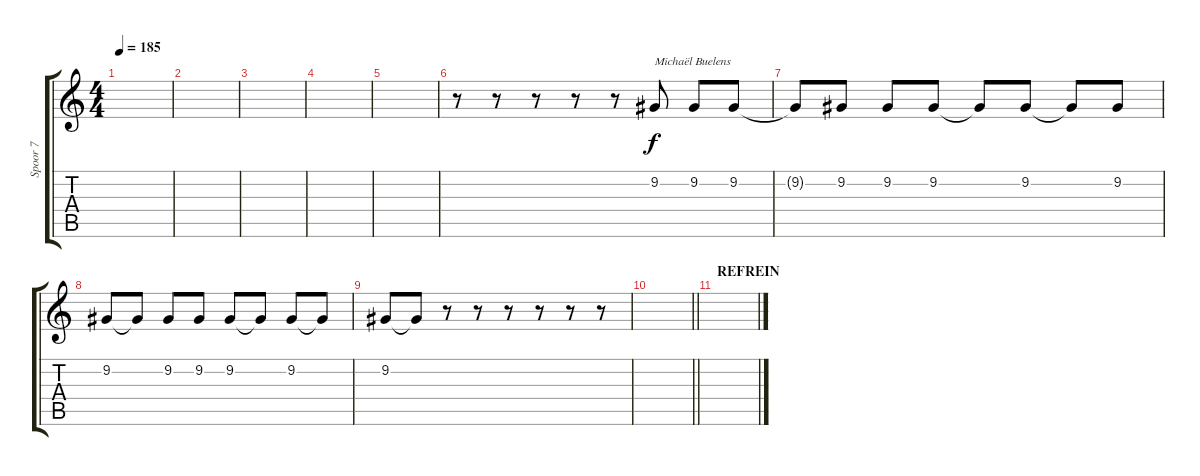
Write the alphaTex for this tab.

\track ("Spoor 7" "Spoor 7") {instrument sopranosax}
\staff {score tabs}
\tuning (E4 B3 G3 D3 A2 E2) {hide}
\ts (4 4)
\tempo 185
\clef g2
\ks c
|
|
|
|
|
r.8 r.8 r.8 r.8 r.8 9.2.8{txt "Michaël Buelens"} 9.2.8 9.2.8 |
9.2{t}.8 9.2.8 9.2.8 9.2.8 9.2{t}.8 9.2.8 9.2{t}.8 9.2.8 |
9.2.8 9.2{t}.8 9.2.8 9.2.8 9.2.8 9.2{t}.8 9.2.8 9.2{t}.8 |
9.2.8 9.2{t}.8 r.8 r.8 r.8 r.8 r.8 r.8 |
\barLineRight lightlight
|
\section ("" "REFREIN")
